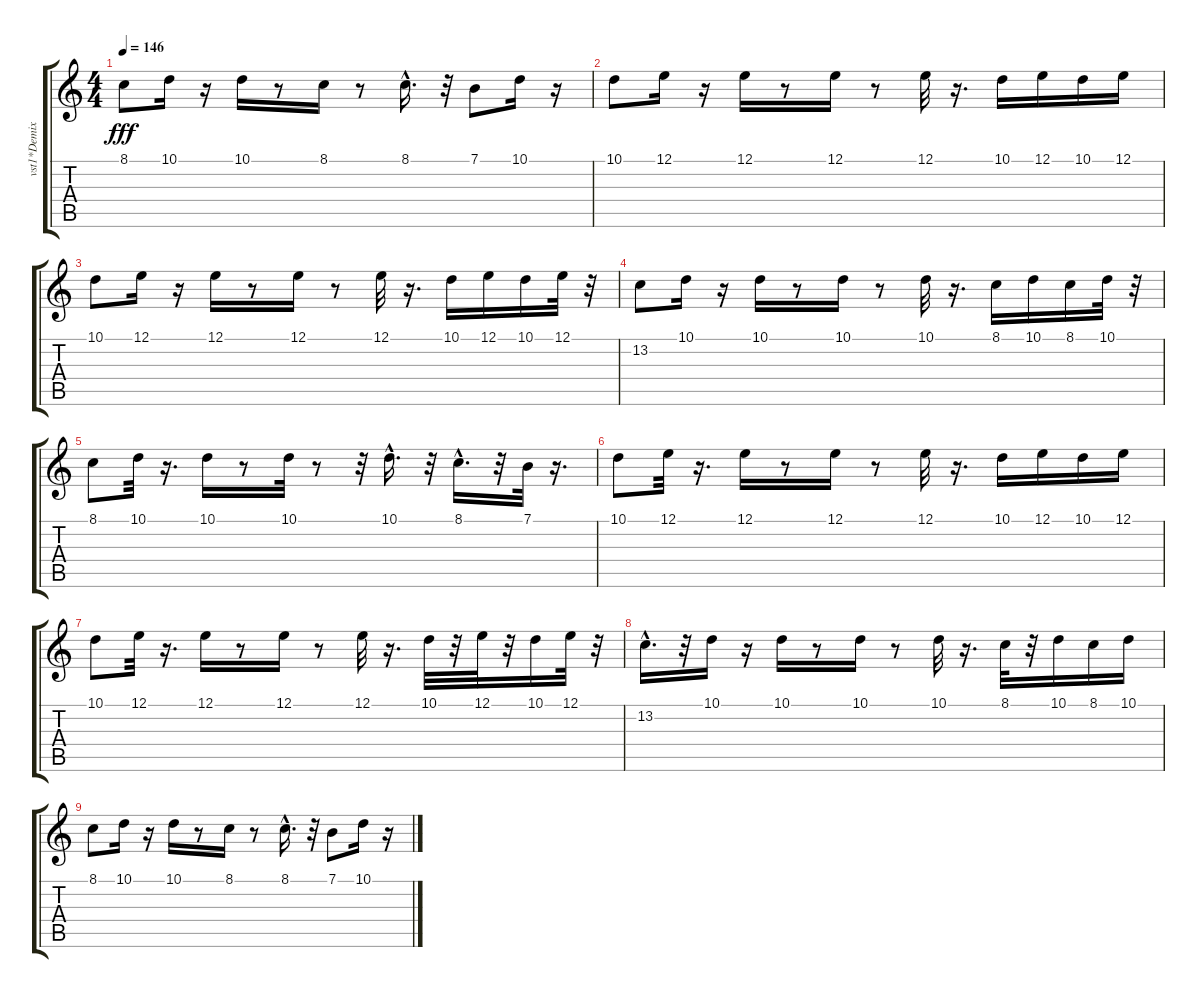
\track ("vst1*Demixed 02" "vst1*Demix") {instrument brasssection}
\staff {score tabs}
\tuning (E4 B3 G3 D3 A2 E2) {hide}
\ts (4 4)
\tempo 146
\clef g2
\ks c
8.1.8{dy fff} 10.1.16 r.16 10.1.16 r.8 8.1.16 r.8 8.1{hac}.16{d} r.32 7.1.8 10.1.16 r.16 |
10.1.8 12.1.16 r.16 12.1.16 r.8 12.1.16 r.8 12.1.32 r.16{d} 10.1.16 12.1.16 10.1.16 12.1.16 |
10.1.8 12.1.16 r.16 12.1.16 r.8 12.1.16 r.8 12.1.32 r.16{d} 10.1.16 12.1.16 10.1.16 12.1.32 r.32 |
13.2.8 10.1.16 r.16 10.1.16 r.8 10.1.16 r.8 10.1.32 r.16{d} 8.1.16 10.1.16 8.1.16 10.1.32 r.32 |
8.1.8 10.1.32 r.16{d} 10.1.16 r.8 10.1.32 r.8 r.32 10.1{hac}.16{d} r.32 8.1{hac}.16{d} r.32 7.1.32 r.16{d} |
10.1.8 12.1.32 r.16{d} 12.1.16 r.8 12.1.16 r.8 12.1.32 r.16{d} 10.1.16 12.1.16 10.1.16 12.1.16 |
10.1.8 12.1.32 r.16{d} 12.1.16 r.8 12.1.16 r.8 12.1.32 r.16{d} 10.1.32 r.32 12.1.32 r.32 10.1.16 12.1.32 r.32 |
13.2{hac}.16{d} r.32 10.1.16 r.16 10.1.16 r.8 10.1.16 r.8 10.1.32 r.16{d} 8.1.32 r.32 10.1.16 8.1.16 10.1.16 |
8.1.8 10.1.16 r.16 10.1.16 r.8 8.1.16 r.8 8.1{hac}.16{d} r.32 7.1.8 10.1.16 r.16
